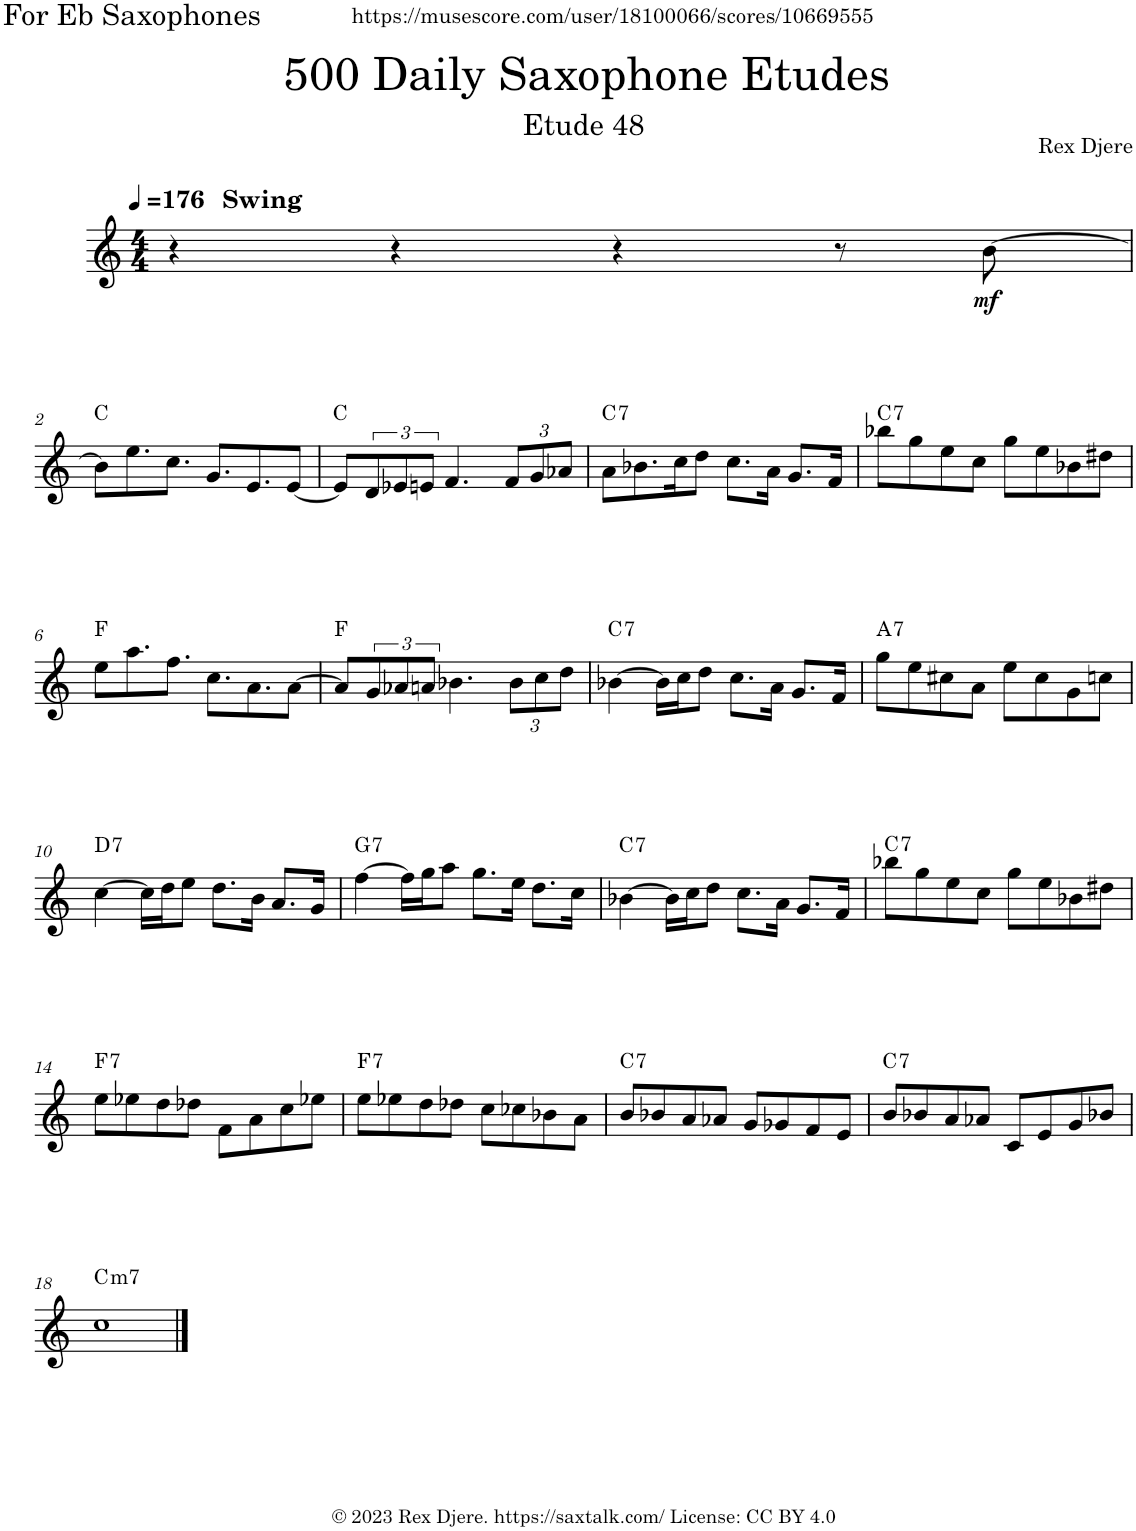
**kern	**dynam	**harte
*part1	*part1	*part1
*staff1	*staff1	*
*I"Alto Saxophone	*	*
*I'A. Sax.	*	*
*clefG2	*	*
*Trd5c9	*	*
*k[]	*	*
*M4/4	*	*
*MM176	*	*
=1	=1	=1
!LO:TX:a:B:t=Swing	!	!
4r	.	.
4r	.	.
4r	.	.
8r	.	.
!	!LO:DY:b	!
[8b\	mf	.
!!LO:LB:g=z
=2	=2	=2
8b\L]	.	C:maj
8.ee\	.	.
8.cc\J	.	.
8.g/L	.	.
8.e/	.	.
[8e/J	.	.
=3	=3	=3
8e/L]	.	C:maj
12d/	.	.
12e-X/	.	.
12en/J	.	.
4.f/	.	.
*Xbrackettup	*	*
12f/L	.	.
12g/	.	.
12a-X/J	.	.
=4	=4	=4
!	!	!LO:H:kt=7
8a\L	.	C:7
8.b-X\	.	.
16cc\K	.	.
8dd\J	.	.
8.cc\L	.	.
16a\Jk	.	.
8.g/L	.	.
16f/Jk	.	.
=5	=5	=5
!	!	!LO:H:kt=7
8bb-X\L	.	C:7
8gg\	.	.
8ee\	.	.
8cc\J	.	.
8gg\L	.	.
8ee\	.	.
8b-X\	.	.
8dd#X\J	.	.
!!LO:LB:g=z
=6	=6	=6
8ee\L	.	F:maj
8.aa\	.	.
8.ff\J	.	.
8.cc\L	.	.
8.a\	.	.
[8a\J	.	.
=7	=7	=7
8a/L]	.	F:maj
*brackettup	*	*
12g/	.	.
12a-X/	.	.
12an/J	.	.
4.b-X\	.	.
*Xbrackettup	*	*
12b-\L	.	.
12cc\	.	.
12dd\J	.	.
=8	=8	=8
!	!	!LO:H:kt=7
[4b-X\	.	C:7
16b-\LL]	.	.
16cc\J	.	.
8dd\J	.	.
8.cc\L	.	.
16a\Jk	.	.
8.g/L	.	.
16f/Jk	.	.
=9	=9	=9
!	!	!LO:H:kt=7
8gg\L	.	A:7
8ee\	.	.
8cc#X\	.	.
8a\J	.	.
8ee\L	.	.
8cc#\	.	.
8g\	.	.
8ccn\J	.	.
!!LO:LB:g=z
=10	=10	=10
!	!	!LO:H:kt=7
[4cc\	.	D:7
16cc\LL]	.	.
16dd\J	.	.
8ee\J	.	.
8.dd\L	.	.
16b\Jk	.	.
8.a/L	.	.
16g/Jk	.	.
=11	=11	=11
!	!	!LO:H:kt=7
[4ff\	.	G:7
16ff\LL]	.	.
16gg\J	.	.
8aa\J	.	.
8.gg\L	.	.
16ee\Jk	.	.
8.dd\L	.	.
16cc\Jk	.	.
=12	=12	=12
!	!	!LO:H:kt=7
[4b-X\	.	C:7
16b-\LL]	.	.
16cc\J	.	.
8dd\J	.	.
8.cc\L	.	.
16a\Jk	.	.
8.g/L	.	.
16f/Jk	.	.
=13	=13	=13
!	!	!LO:H:kt=7
8bb-X\L	.	C:7
8gg\	.	.
8ee\	.	.
8cc\J	.	.
8gg\L	.	.
8ee\	.	.
8b-X\	.	.
8dd#X\J	.	.
!!LO:LB:g=z
=14	=14	=14
!	!	!LO:H:kt=7
8ee\L	.	F:7
8ee-X\	.	.
8dd\	.	.
8dd-X\J	.	.
8f\L	.	.
8a\	.	.
8cc\	.	.
8ee-X\J	.	.
=15	=15	=15
!	!	!LO:H:kt=7
8ee\L	.	F:7
8ee-X\	.	.
8dd\	.	.
8dd-X\J	.	.
8cc\L	.	.
8cc-X\	.	.
8b-X\	.	.
8a\J	.	.
=16	=16	=16
!	!	!LO:H:kt=7
8b/L	.	C:7
8b-X/	.	.
8a/	.	.
8a-X/J	.	.
8g/L	.	.
8g-X/	.	.
8f/	.	.
8e/J	.	.
=17	=17	=17
!	!	!LO:H:kt=7
8b/L	.	C:7
8b-X/	.	.
8a/	.	.
8a-X/J	.	.
8c/L	.	.
8e/	.	.
8g/	.	.
8b-X/J	.	.
!!LO:LB:g=z
=18	=18	=18
!	!	!LO:H:kt=m7
1cc	.	C:min7
==	==	==
*-	*-	*-
